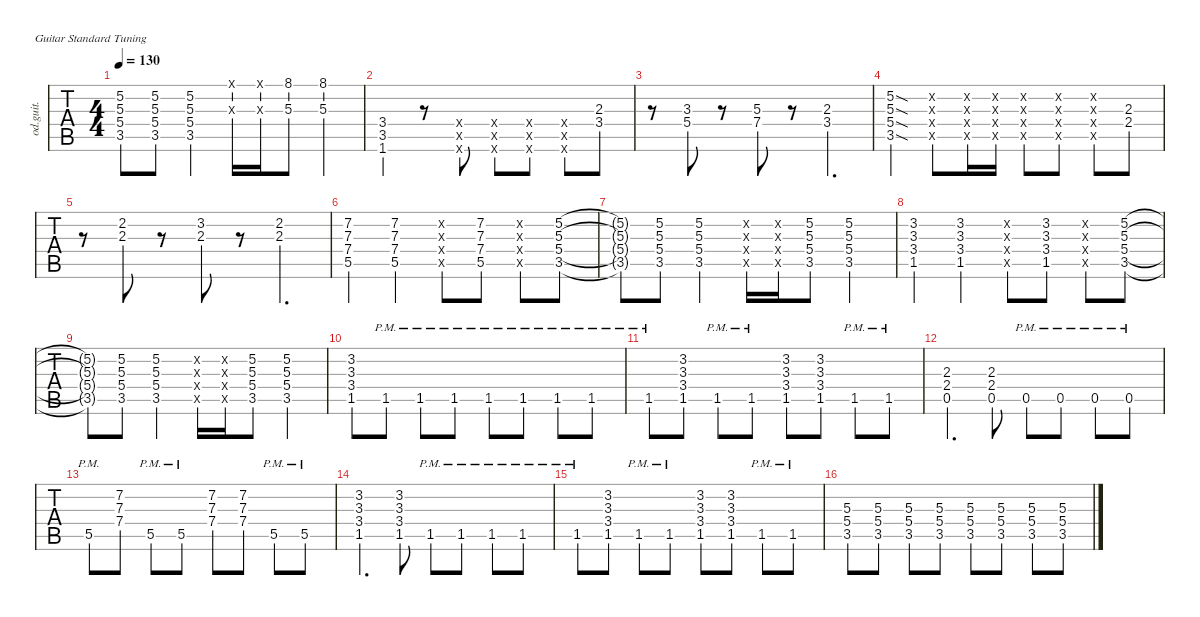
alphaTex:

\defaultSystemsLayout 4
\hideDynamics
\bracketExtendMode nobrackets
\otherSystemsTrackNameOrientation horizontal
\track ("Overdriven Guitar" "od.guit.") {instrument overdrivenguitar}
\staff {tabs}
\tuning (E4 B3 G3 D3 A2 E2)
\ts (4 4)
\tempo 130
\clef g2
\ks c
(3.5{t} 5.4{t} 5.3{t} 5.2{t}).8{dy mf} (3.5 5.4 5.3 5.2).8 (5.3 5.4 3.5 5.2).4 (0.1{x} 0.3{x}).16 (0.1{x} 0.3{x}).16 (8.1 5.3).8 (8.1 5.3).4 |
(3.4 3.5 1.6).4 r.8 (0.6{x} 0.5{x} 0.4{x}).8 (0.6{x} 0.5{x} 0.4{x}).8 (0.6{x} 0.5{x} 0.4{x}).8 (0.6{x} 0.5{x} 0.4{x}).8 (2.3 3.4).8 |
r.8 (3.3{acc #} 5.4).8 r.8 (5.3 7.4).8 r.8 (3.4 2.3).4{d} |
(5.3{sod} 5.4{sod} 3.5{sod} 5.2{sod}).4 (0.3{x} 0.4{x} 0.5{x} 0.2{x}).8 (0.3{x} 0.4{x} 0.5{x} 0.2{x}).16 (0.3{x} 0.4{x} 0.5{x} 0.2{x}).16 (0.3{x} 0.4{x} 0.5{x} 0.2{x}).8 (0.3{x} 0.4{x} 0.5{x} 0.2{x}).8 (0.3{x} 0.4{x} 0.5{x} 0.2{x}).8 (2.3 2.4).8 |
r.8 (2.3 2.2{acc #}).8 r.8 (3.2 2.3).8 r.8 (2.3 2.2{acc #}).4{d} |
(7.3 7.4 5.5 7.2{acc #}).4 (7.3 7.4 5.5 7.2{acc #}).4 (0.5{x} 0.4{x} 0.3{x} 0.2{x}).8 (7.3 7.4 5.5 7.2{acc #}).8 (0.5{x} 0.4{x} 0.3{x} 0.2{x}).8 (5.3 5.4 3.5 5.2).8 |
(5.3{t} 5.4{t} 3.5{t} 5.2{t}).8 (5.3 5.4 3.5 5.2).8 (5.3 5.4 3.5 5.2).4 (0.3{x} 0.4{x} 0.5{x} 0.2{x}).16 (0.3{x} 0.4{x} 0.5{x} 0.2{x}).16 (5.3 5.4 3.5 5.2).8 (3.5 5.4 5.3 5.2).4 |
(3.3{acc #} 3.4 1.5{acc #} 3.2).4 (3.3{acc #} 3.4 1.5{acc #} 3.2).4 (0.5{x} 0.4{x} 0.3{x} 0.2{x}).8 (3.3{acc #} 3.4 1.5{acc #} 3.2).8 (0.5{x} 0.4{x} 0.3{x} 0.2{x}).8 (5.3 5.4 3.5 5.2).8 |
(3.5{t} 5.4{t} 5.3{t} 5.2{t}).8 (3.5 5.4 5.3 5.2).8 (5.3 5.4 3.5 5.2).4 (0.3{x} 0.4{x} 0.5{x} 0.2{x}).16 (0.3{x} 0.4{x} 0.5{x} 0.2{x}).16 (5.3 5.4 3.5 5.2).8 (3.5 5.4 5.3 5.2).4 |
(3.3{acc #} 3.4 1.5{acc #} 3.2).8 1.5{pm acc #}.8 1.5{pm acc #}.8 1.5{pm acc #}.8 1.5{pm acc #}.8 1.5{pm acc #}.8 1.5{pm acc #}.8 1.5{pm acc #}.8 |
1.5{pm acc #}.8 (1.5{acc #} 3.4 3.3{acc #} 3.2).8 1.5{pm acc #}.8 1.5{pm acc #}.8 (1.5{acc #} 3.4 3.3{acc #} 3.2).8 (3.3{acc #} 3.4 1.5{acc #} 3.2).8 1.5{pm acc #}.8 1.5{pm acc #}.8 |
(2.3 2.4 0.5).4{d} (0.5 2.4 2.3{ac}).8 0.5{pm}.8 0.5{pm}.8 0.5{pm}.8 0.5{pm}.8 |
5.5{pm}.8 (7.4 7.3 7.2{acc #}).8 5.5{pm}.8 5.5{pm}.8 (7.4 7.3 7.2{acc #}).8 (7.3 7.4 7.2{acc #}).8 5.5{pm}.8 5.5{pm}.8 |
(1.5{acc #} 3.4 3.3{acc #} 3.2).4{d} (3.3{acc #} 3.4 1.5{ac acc #} 3.2).8 1.5{pm acc #}.8 1.5{pm acc #}.8 1.5{pm acc #}.8 1.5{pm acc #}.8 |
1.5{pm acc #}.8 (1.5{acc #} 3.4 3.3{acc #} 3.2).8 1.5{pm acc #}.8 1.5{pm acc #}.8 (1.5{acc #} 3.4 3.3{acc #} 3.2).8 (3.3{acc #} 3.4 1.5{acc #} 3.2).8 1.5{pm acc #}.8 1.5{pm acc #}.8 |
(3.5 5.3 5.4).8 (3.5 5.3 5.4).8 (3.5 5.3 5.4).8 (3.5 5.3 5.4).8 (3.5 5.3 5.4).8 (3.5 5.3 5.4).8 (3.5 5.3 5.4).8 (3.5 5.3 5.4).8
